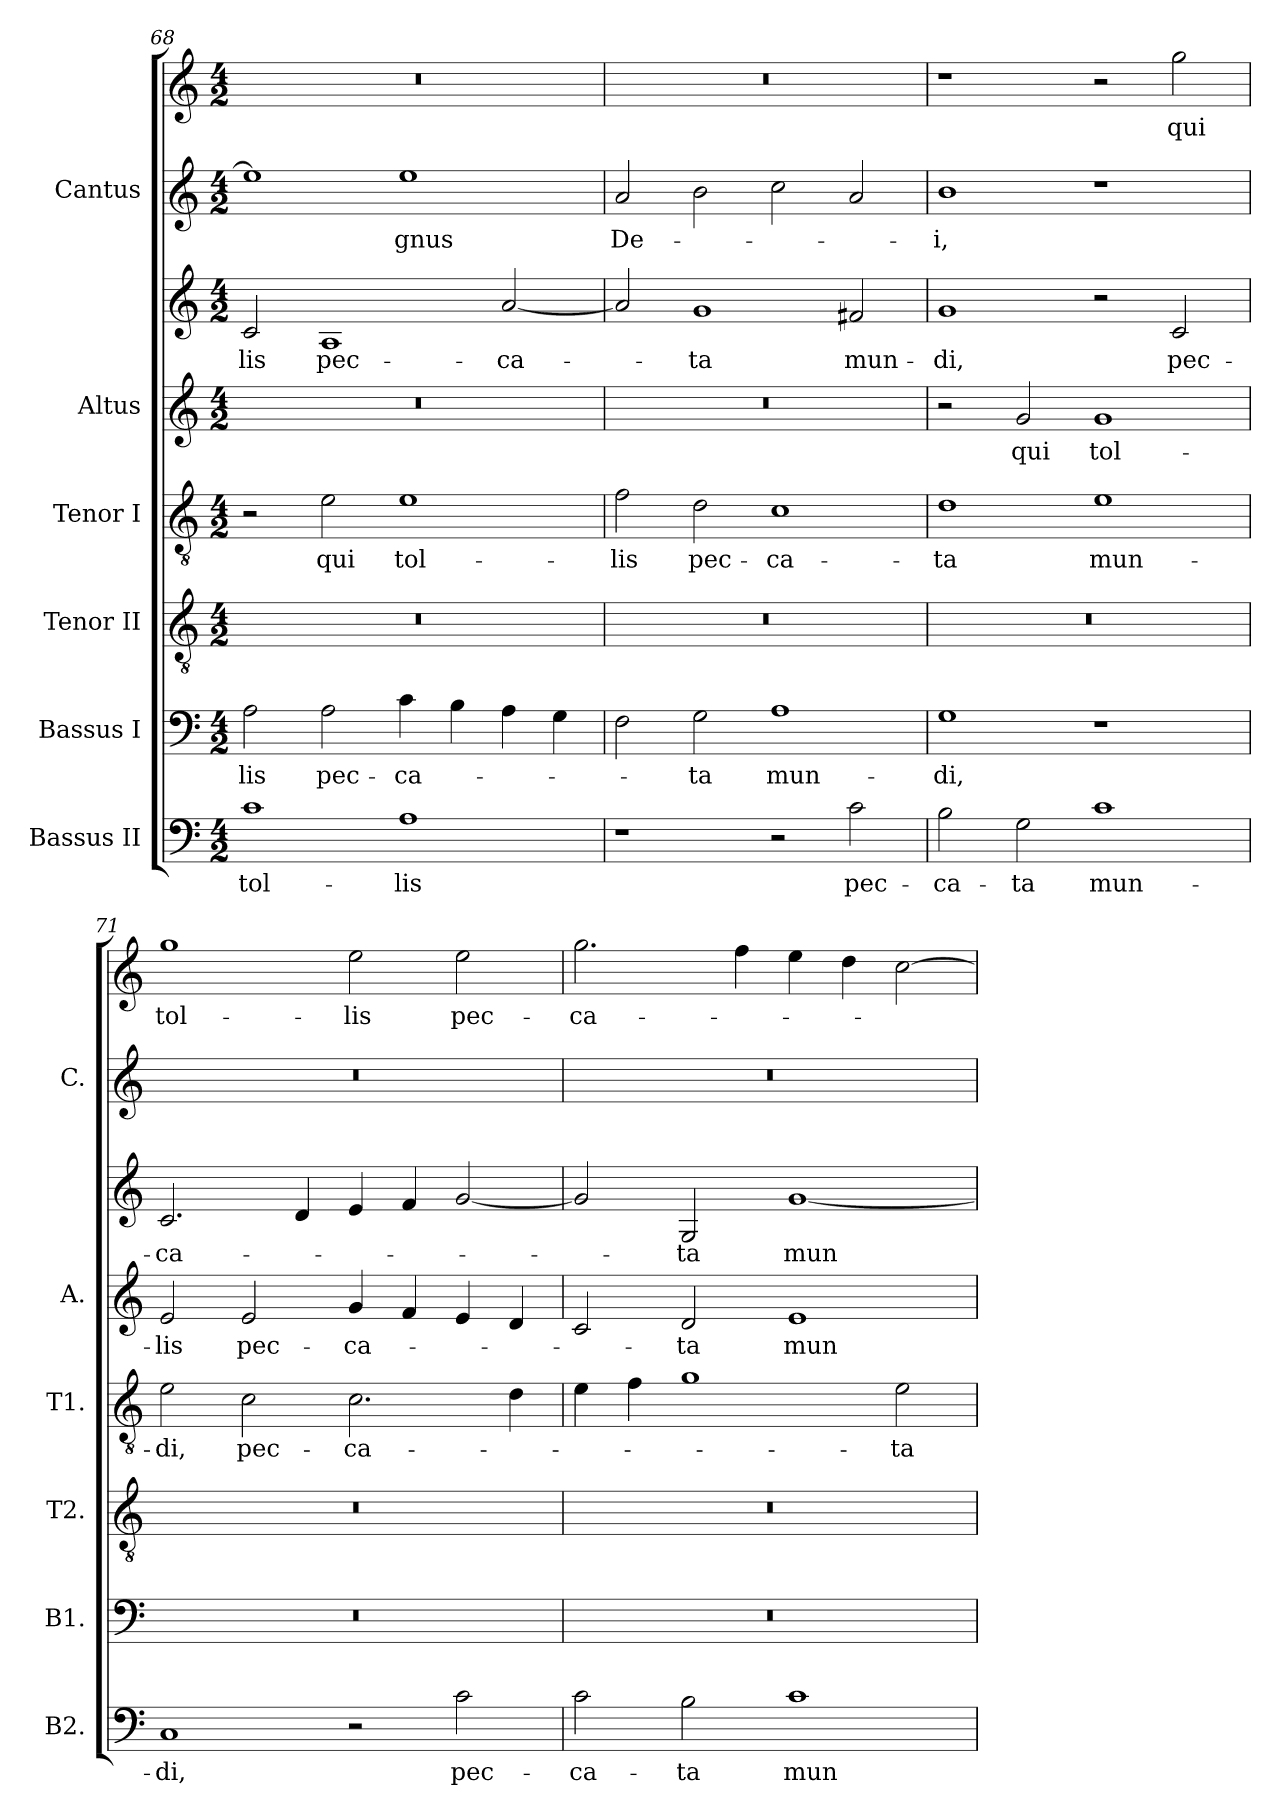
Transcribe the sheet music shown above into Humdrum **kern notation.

**kern	**text	**kern	**text	**kern	**kern	**text	**kern	**text	**kern	**text	**kern	**text	**kern	**text
*part6	*part6	*part5	*part5	*part4	*part3	*part3	*part2	*part2	*part2	*part2	*part1	*part1	*part1	*part1
*staff8	*staff8	*staff7	*staff7	*staff6	*staff5	*staff5	*staff4	*staff4	*staff3	*staff3	*staff2	*staff2	*staff1	*staff1
*I"Bassus II	*	*I"Bassus I	*	*I"Tenor II	*I"Tenor I	*	*I"Altus	*	*	*	*I"Cantus	*	*	*
*I'B2.	*	*I'B1.	*	*I'T2.	*I'T1.	*	*I'A.	*	*	*	*I'C.	*	*	*
*clefF4	*	*clefF4	*	*clefGv2	*clefGv2	*	*clefG2	*	*clefG2	*	*clefG2	*	*clefG2	*
*	*	*	*	*ITrd7c12	*ITrd7c12	*	*	*	*	*	*	*	*	*
*k[]	*	*k[]	*	*k[]	*k[]	*	*k[]	*	*k[]	*	*k[]	*	*k[]	*
*C:	*	*C:	*	*C:	*C:	*	*C:	*	*C:	*	*C:	*	*C:	*
*M4/2	*	*M4/2	*	*M4/2	*M4/2	*	*M4/2	*	*M4/2	*	*M4/2	*	*M4/2	*
=68	=68	=68	=68	=68	=68	=68	=68	=68	=68	=68	=68	=68	=68	=68
!	!LO:LY:b:color=#000000	!	!	!	!	!	!	!	!	!	!	!	!	!
!	!	!	!LO:LY:b:color=#000000	!LO:N:vis=1	!	!	!LO:N:vis=1	!	!	!	!	!	!	!
!	!	!	!	!	!	!	!	!	!	!LO:LY:b:color=#000000	!	!	!LO:N:vis=1	!
1ci	tol-	2Ai\	-lis	0r	2r	.	0r	.	2ci/	-lis	1eei]	.	0r	.
!	!	!	!LO:LY:b:color=#000000	!	!	!	!	!	!	!	!	!	!	!
!	!	!	!	!	!	!LO:LY:b:color=#000000	!	!	!	!	!	!	!	!
!	!	!	!	!	!	!	!	!	!	!LO:LY:b:color=#000000	!	!	!	!
.	.	2Ai\	pec-	.	2Ei\	qui	.	.	1Ai	pec-	.	.	.	.
!	!LO:LY:b:color=#000000	!	!	!	!	!	!	!	!	!	!	!	!	!
!	!	!	!LO:LY:b:color=#000000	!	!	!	!	!	!	!	!	!	!	!
!	!	!	!	!	!	!LO:LY:b:color=#000000	!	!	!	!	!	!	!	!
!	!	!	!	!	!	!	!	!	!	!	!	!LO:LY:b:color=#000000	!	!
1Ai	-lis	4ci\	-ca-	.	1Ei	tol-	.	.	.	.	1eei	-gnus	.	.
.	.	4Bi\	.	.	.	.	.	.	.	.	.	.	.	.
!	!	!	!	!	!	!	!	!	!	!LO:LY:b:color=#000000	!	!	!	!
.	.	4Ai\	.	.	.	.	.	.	[2ai/	-ca-	.	.	.	.
.	.	4Gi\	.	.	.	.	.	.	.	.	.	.	.	.
=69	=69	=69	=69	=69	=69	=69	=69	=69	=69	=69	=69	=69	=69	=69
!	!	!	!	!LO:N:vis=1	!	!	!	!	!	!	!	!	!	!
!	!	!	!	!	!	!LO:LY:b:color=#000000	!LO:N:vis=1	!	!	!	!	!	!	!
!	!	!	!	!	!	!	!	!	!	!	!	!LO:LY:b:color=#000000	!LO:N:vis=1	!
1r	.	2Fi\	.	0r	2Fi\	-lis	0r	.	2ai/]	.	2ai/	De-	0r	.
!	!	!	!LO:LY:b:color=#000000	!	!	!	!	!	!	!	!	!	!	!
!	!	!	!	!	!	!LO:LY:b:color=#000000	!	!	!	!	!	!	!	!
!	!	!	!	!	!	!	!	!	!	!LO:LY:b:color=#000000	!	!	!	!
.	.	2Gi\	-ta	.	2Di\	pec-	.	.	1gi	-ta	2bi\	.	.	.
!	!	!	!LO:LY:b:color=#000000	!	!	!	!	!	!	!	!	!	!	!
!	!	!	!	!	!	!LO:LY:b:color=#000000	!	!	!	!	!	!	!	!
2r	.	1Ai	mun-	.	1Ci	-ca-	.	.	.	.	2cci\	.	.	.
!	!LO:LY:b:color=#000000	!	!	!	!	!	!	!	!	!	!	!	!	!
!	!	!	!	!	!	!	!	!	!	!LO:LY:b:color=#000000	!	!	!	!
2ci\	pec-	.	.	.	.	.	.	.	2f#Xi/	mun-	2ai/	.	.	.
=70	=70	=70	=70	=70	=70	=70	=70	=70	=70	=70	=70	=70	=70	=70
!	!LO:LY:b:color=#000000	!	!	!	!	!	!	!	!	!	!	!	!	!
!	!	!	!LO:LY:b:color=#000000	!LO:N:vis=1	!	!	!	!	!	!	!	!	!	!
!	!	!	!	!	!	!LO:LY:b:color=#000000	!	!	!	!	!	!	!	!
!	!	!	!	!	!	!	!	!	!	!LO:LY:b:color=#000000	!	!	!	!
!	!	!	!	!	!	!	!	!	!	!	!	!LO:LY:b:color=#000000	!	!
2Bi\	-ca-	1Gi	-di,	0r	1Di	-ta	2r	.	1gi	-di,	1bi	-i,	1r	.
!	!LO:LY:b:color=#000000	!	!	!	!	!	!	!	!	!	!	!	!	!
!	!	!	!	!	!	!	!	!LO:LY:b:color=#000000	!	!	!	!	!	!
2Gi\	-ta	.	.	.	.	.	2gi/	qui	.	.	.	.	.	.
!	!LO:LY:b:color=#000000	!	!	!	!	!	!	!	!	!	!	!	!	!
!	!	!	!	!	!	!LO:LY:b:color=#000000	!	!	!	!	!	!	!	!
!	!	!	!	!	!	!	!	!LO:LY:b:color=#000000	!	!	!	!	!	!
1ci	mun-	1r	.	.	1Ei	mun-	1gi	tol-	2r	.	1r	.	2r	.
!	!	!	!	!	!	!	!	!	!	!LO:LY:b:color=#000000	!	!	!	!
!	!	!	!	!	!	!	!	!	!	!	!	!	!	!LO:LY:b:color=#000000
.	.	.	.	.	.	.	.	.	2ci/	pec-	.	.	2ggi\	qui
=71	=71	=71	=71	=71	=71	=71	=71	=71	=71	=71	=71	=71	=71	=71
!	!LO:LY:b:color=#000000	!LO:N:vis=1	!	!LO:N:vis=1	!	!	!	!	!	!	!	!	!	!
!	!	!	!	!	!	!LO:LY:b:color=#000000	!	!	!	!	!	!	!	!
!	!	!	!	!	!	!	!	!LO:LY:b:color=#000000	!	!	!	!	!	!
!	!	!	!	!	!	!	!	!	!	!LO:LY:b:color=#000000	!LO:N:vis=1	!	!	!
!	!	!	!	!	!	!	!	!	!	!	!	!	!	!LO:LY:b:color=#000000
1Ci	-di,	0r	.	0r	2Ei\	-di,	2ei/	-lis	2.ci/	-ca-	0r	.	1ggi	tol-
!	!	!	!	!	!	!LO:LY:b:color=#000000	!	!	!	!	!	!	!	!
!	!	!	!	!	!	!	!	!LO:LY:b:color=#000000	!	!	!	!	!	!
.	.	.	.	.	2Ci\	pec-	2ei/	pec-	.	.	.	.	.	.
.	.	.	.	.	.	.	.	.	4di/	.	.	.	.	.
!	!	!	!	!	!	!LO:LY:b:color=#000000	!	!	!	!	!	!	!	!
!	!	!	!	!	!	!	!	!LO:LY:b:color=#000000	!	!	!	!	!	!
!	!	!	!	!	!	!	!	!	!	!	!	!	!	!LO:LY:b:color=#000000
2r	.	.	.	.	2.Ci\	-ca-	4gi/	-ca-	4ei/	.	.	.	2eei\	-lis
.	.	.	.	.	.	.	4fi/	.	4fi/	.	.	.	.	.
!	!LO:LY:b:color=#000000	!	!	!	!	!	!	!	!	!	!	!	!	!
!	!	!	!	!	!	!	!	!	!	!	!	!	!	!LO:LY:b:color=#000000
2ci\	pec-	.	.	.	.	.	4ei/	.	[2gi/	.	.	.	2eei\	pec-
.	.	.	.	.	4Di\	.	4di/	.	.	.	.	.	.	.
!!LO:PB:g=z
=72	=72	=72	=72	=72	=72	=72	=72	=72	=72	=72	=72	=72	=72	=72
!	!LO:LY:b:color=#000000	!LO:N:vis=1	!	!LO:N:vis=1	!	!	!	!	!	!	!LO:N:vis=1	!	!	!
!	!	!	!	!	!	!	!	!	!	!	!	!	!	!LO:LY:b:color=#000000
2ci\	-ca-	0r	.	0r	4Ei\	.	2ci/	.	2gi/]	.	0r	.	2.ggi\	-ca-
.	.	.	.	.	4Fi\	.	.	.	.	.	.	.	.	.
!	!LO:LY:b:color=#000000	!	!	!	!	!	!	!	!	!	!	!	!	!
!	!	!	!	!	!	!	!	!LO:LY:b:color=#000000	!	!	!	!	!	!
!	!	!	!	!	!	!	!	!	!	!LO:LY:b:color=#000000	!	!	!	!
2Bi\	-ta	.	.	.	1Gi	.	2di/	-ta	2Gi/	-ta	.	.	.	.
.	.	.	.	.	.	.	.	.	.	.	.	.	4ffi\	.
!	!LO:LY:b:color=#000000	!	!	!	!	!	!	!	!	!	!	!	!	!
!	!	!	!	!	!	!	!	!LO:LY:b:color=#000000	!	!	!	!	!	!
!	!	!	!	!	!	!	!	!	!	!LO:LY:b:color=#000000	!	!	!	!
1ci	mun-	.	.	.	.	.	1ei	mun-	[1gi	mun-	.	.	4eei\	.
.	.	.	.	.	.	.	.	.	.	.	.	.	4ddi\	.
!	!	!	!	!	!	!LO:LY:b:color=#000000	!	!	!	!	!	!	!	!
.	.	.	.	.	2Ei\	-ta	.	.	.	.	.	.	[2cci\	.
=	=	=	=	=	=	=	=	=	=	=	=	=	=	=
*-	*-	*-	*-	*-	*-	*-	*-	*-	*-	*-	*-	*-	*-	*-
